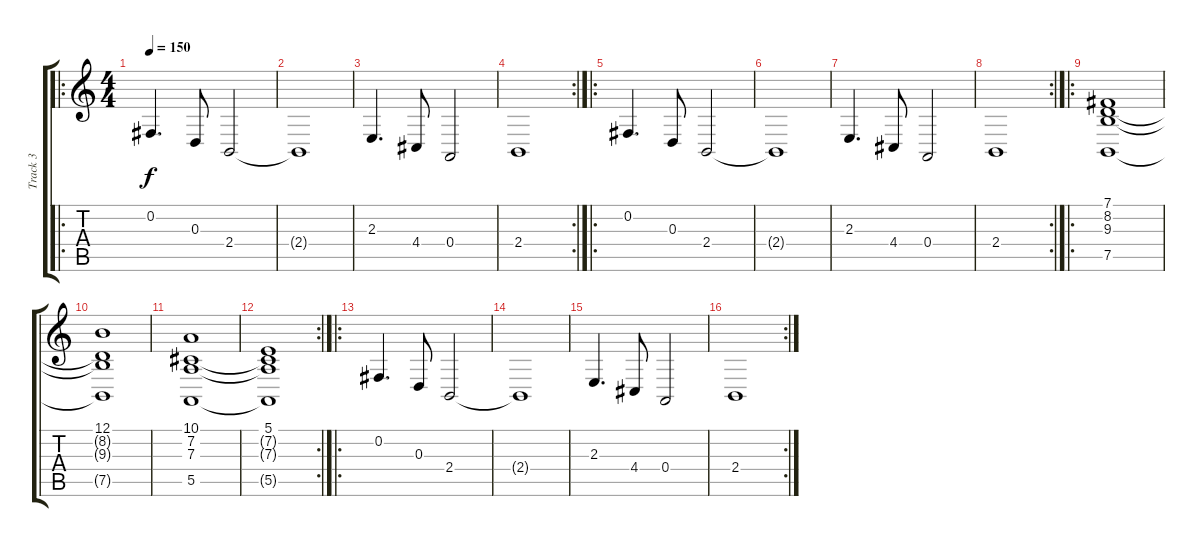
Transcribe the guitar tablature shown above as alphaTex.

\track ("Track 3" "Track 3") {instrument stringensemble1}
\staff {score tabs}
\tuning (B3 Gb3 D3 A2 E2 B1) {hide}
\ro
\ts (4 4)
\tempo 150
\clef g2
\ks c
0.2.4{d dy f volume 13 instrument trumpet} 0.3.8 2.4.2 |
2.4{t}.1 |
2.3.4{d} 4.4.8 0.4.2 |
\rc 2
2.4.1 |
\ro
0.2.4{d volume 13 instrument trumpet} 0.3.8 2.4.2 |
2.4{t}.1 |
2.3.4{d} 4.4.8 0.4.2 |
\rc 2
2.4.1 |
\ro
(7.1 8.2 9.3 7.5).1{instrument stringensemble1} |
(12.1 8.2{t} 9.3{t} 7.5{t}).1 |
(10.1 7.2 7.3 5.5).1 |
\rc 2
(5.1 7.2{t} 7.3{t} 5.5{t}).1 |
\ro
0.2.4{d volume 13 instrument trumpet} 0.3.8 2.4.2 |
2.4{t}.1 |
2.3.4{d} 4.4.8 0.4.2 |
\rc 2
2.4.1
